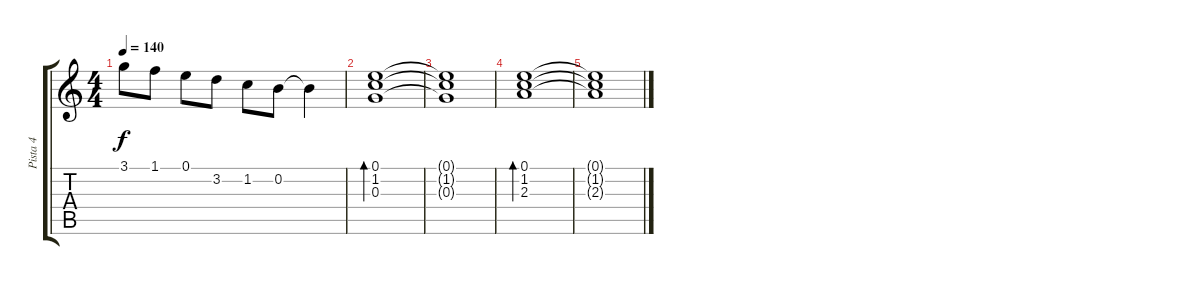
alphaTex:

\track ("Pista 4" "Pista 4") {instrument electricguitarclean}
\staff {score tabs}
\tuning (E4 B3 G3 D3 A2 E2) {hide}
\ts (4 4)
\tempo 140
\clef g2
\ks c
3.1.8{dy f} 1.1.8 0.1.8 3.2.8 1.2.8 0.2.8 0.2{t}.4 |
(0.1 1.2 0.3).1{bd 480} |
(0.1{t} 1.2{t} 0.3{t}).1 |
(0.1 1.2 2.3).1{bd 480} |
(0.1{t} 1.2{t} 2.3{t}).1
